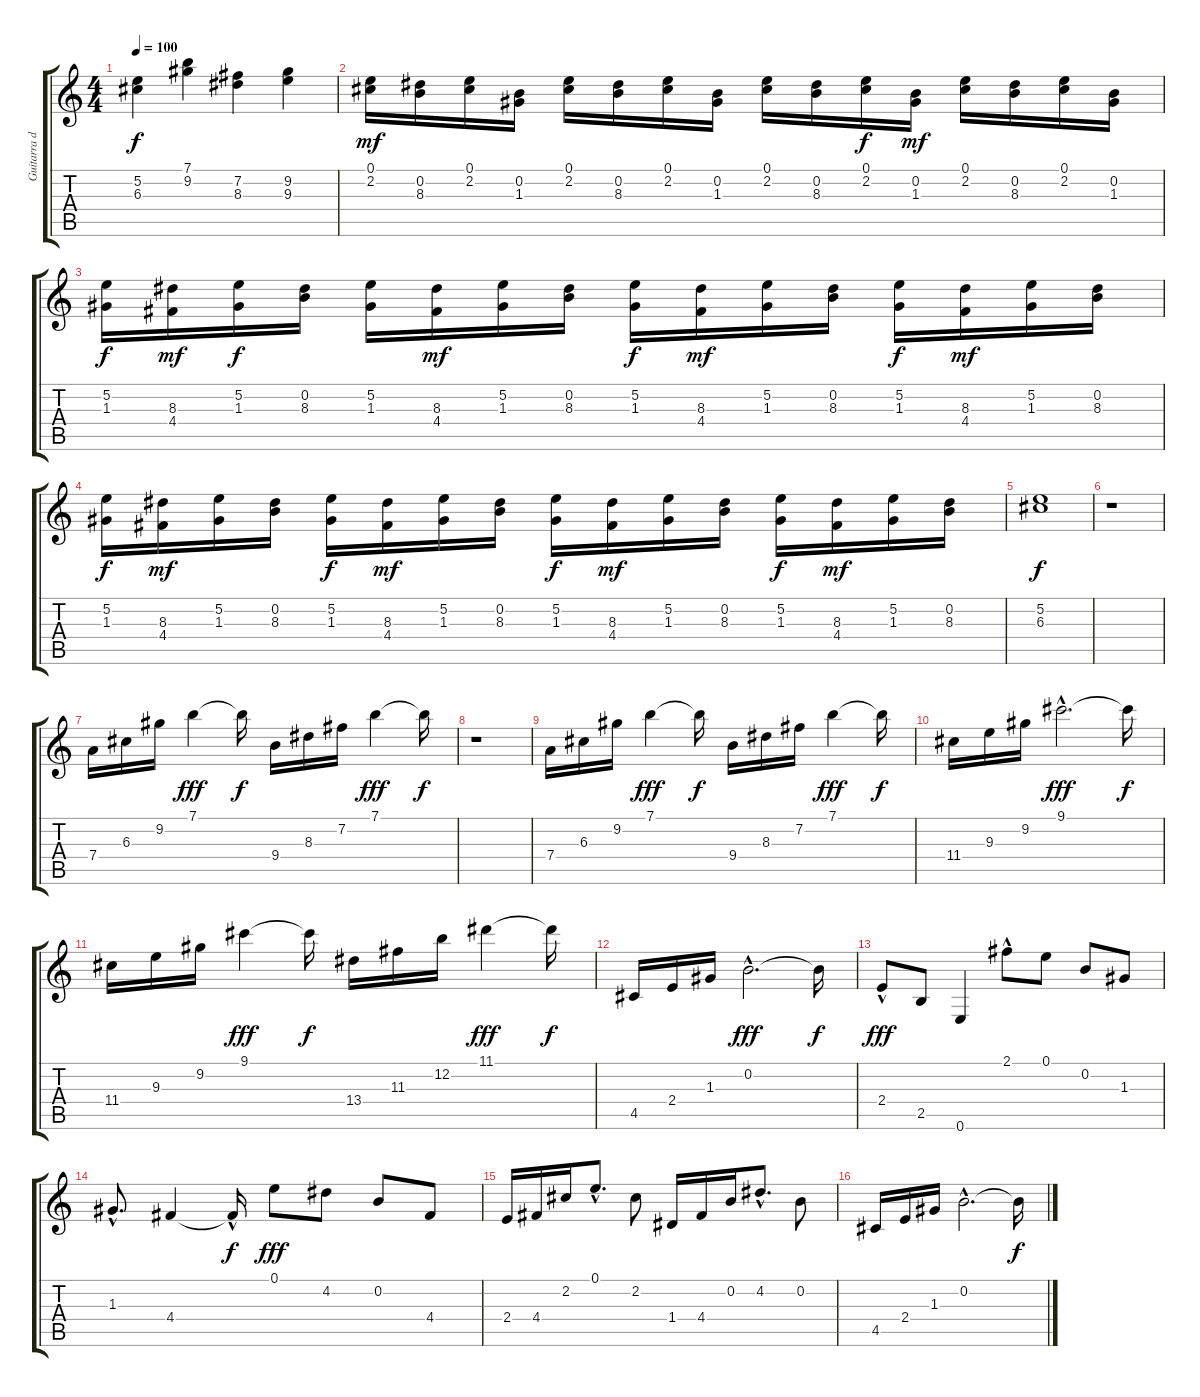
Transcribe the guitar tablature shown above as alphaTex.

\track ("Guitarra de Apoyo" "Guitarra d") {instrument distortionguitar}
\staff {score tabs}
\tuning (E4 B3 G3 D3 A2 E2) {hide}
\ts (4 4)
\tempo 100
\clef g2
\ks c
(5.2 6.3).4{dy f} (7.1 9.2).4 (7.2 8.3).4 (9.2 9.3).4 |
(0.1 2.2).16{dy mf} (0.2 8.3).16 (0.1 2.2).16 (0.2 1.3).16 (0.1 2.2).16 (0.2 8.3).16 (0.1 2.2).16 (0.2 1.3).16 (0.1 2.2).16 (0.2 8.3).16 (0.1 2.2).16{dy f} (0.2 1.3).16{dy mf} (0.1 2.2).16 (0.2 8.3).16 (0.1 2.2).16 (0.2 1.3).16 |
(5.2 1.3).16{dy f} (8.3 4.4).16{dy mf} (5.2 1.3).16{dy f} (0.2 8.3).16 (5.2 1.3).16 (8.3 4.4).16{dy mf} (5.2 1.3).16 (0.2 8.3).16 (5.2 1.3).16{dy f} (8.3 4.4).16{dy mf} (5.2 1.3).16 (0.2 8.3).16 (5.2 1.3).16{dy f} (8.3 4.4).16{dy mf} (5.2 1.3).16 (0.2 8.3).16 |
(5.2 1.3).16{dy f} (8.3 4.4).16{dy mf} (5.2 1.3).16 (0.2 8.3).16 (5.2 1.3).16{dy f} (8.3 4.4).16{dy mf} (5.2 1.3).16 (0.2 8.3).16 (5.2 1.3).16{dy f} (8.3 4.4).16{dy mf} (5.2 1.3).16 (0.2 8.3).16 (5.2 1.3).16{dy f} (8.3 4.4).16{dy mf} (5.2 1.3).16 (0.2 8.3).16 |
(5.2 6.3).1{dy f} |
r.1 |
7.4.16{volume 14 instrument acousticguitarsteel} 6.3.16 9.2.16 7.1.4{dy fff} 7.1{t}.16{dy f} 9.4.16 8.3.16 7.2.16 7.1.4{dy fff} 7.1{t}.16{dy f} |
r.1 |
7.4.16 6.3.16 9.2.16 7.1.4{dy fff} 7.1{t}.16{dy f} 9.4.16 8.3.16 7.2.16 7.1.4{dy fff} 7.1{t}.16{dy f} |
11.4.16 9.3.16 9.2.16 9.1{hac}.2{d dy fff} 9.1{t}.16{dy f} |
11.4.16 9.3.16 9.2.16 9.1.4{dy fff} 9.1{t}.16{dy f} 13.4.16 11.3.16 12.2.16 11.1.4{dy fff} 11.1{t}.16{dy f} |
4.5.16 2.4.16 1.3.16 0.2{hac}.2{d dy fff} 0.2{t}.16{dy f} |
2.4{hac}.8{dy fff} 2.5.8 0.6.4 2.1{hac}.8 0.1.8 0.2.8 1.3.8 |
1.3{hac}.8{d} 4.4.4 4.4{hac t}.16{dy f} 0.1.8{dy fff} 4.2.8 0.2.8 4.4.8 |
2.4.16 4.4.16 2.2.16 0.1{hac}.8{d} 2.2.8 1.4.16 4.4.16 0.2.16 4.2{hac}.8{d} 0.2.8 |
4.5.16 2.4.16 1.3.16 0.2{hac}.2{d} 0.2{t}.16{dy f}
